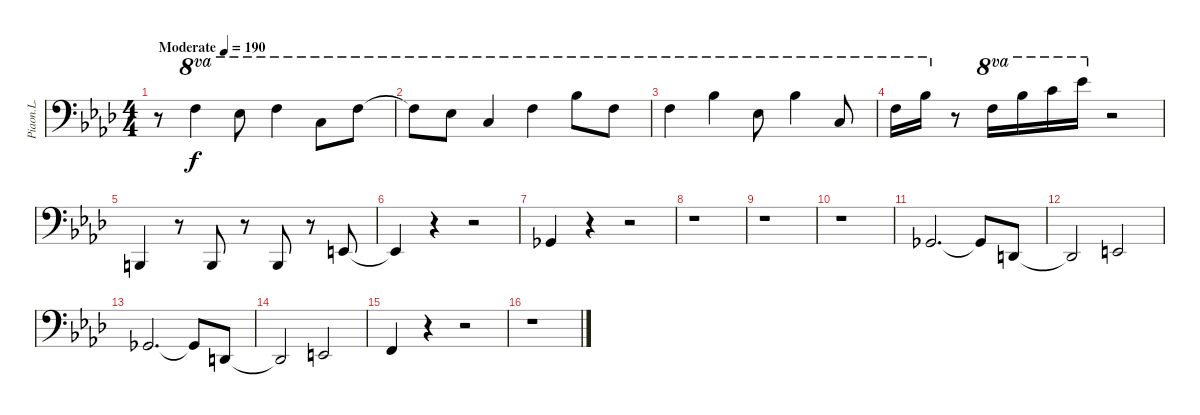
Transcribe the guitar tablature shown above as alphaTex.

\track ("Piaon.L." "Piaon.L.") {instrument brightacousticpiano}
\staff {score}
\tuning (C3 G2 D2 A1 E1 B0) {hide}
\ts (4 4)
\tempo (190 "Moderate")
\clef f4
\ks ab
r.8{dy f instrument brightacousticpiano} 17.1.4{ot 8va} 15.1.8{ot 8va} 17.1.4{ot 8va} 17.2.8{ot 8va} 17.1.8{ot 8va} |
17.1{t}.8{ot 8va} 15.1.8{ot 8va} 12.1.4{ot 8va} 17.1.4{ot 8va} 22.1.8{ot 8va} 22.2.8{ot 8va} |
22.2.4{ot 8va} 22.1.4{ot 8va} 20.2.8{ot 8va} 22.1.4{ot 8va} 22.3.8{ot 8va} |
22.2.16{ot 8va} 22.1.16{ot 8va} r.8 22.2.16{ot 8va} 22.1.16{ot 8va} 24.1.16{ot 8va} 27.1.16{ot 8va} r.2 |
2.4.4 r.8 2.4.8 r.8 2.4.8 r.8 2.3.8 |
2.3{t}.4 r.4 r.2 |
4.3.4 r.4 r.2 |
r.1 |
r.1 |
r.1 |
4.3.2{d} 4.3{t}.8 0.3.8 |
0.3{t}.2 2.3.2 |
4.3.2{d} 4.3{t}.8 0.3.8 |
0.3{t}.2 2.3.2 |
3.3.4 r.4 r.2 |
r.1
